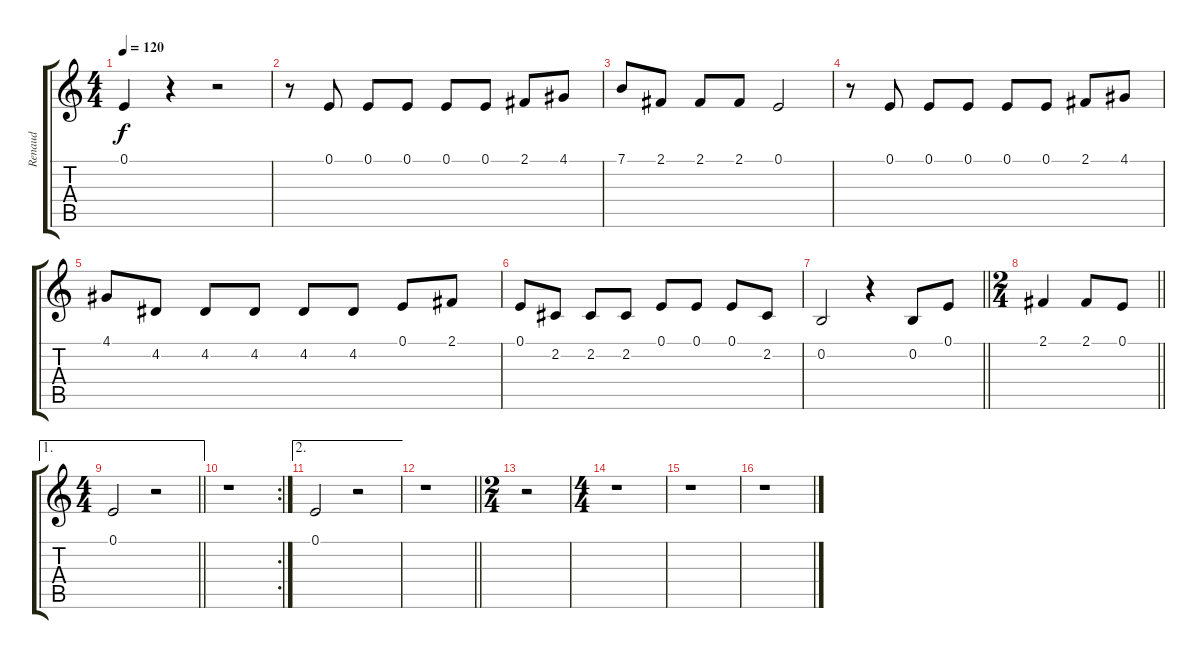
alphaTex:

\track ("Renaud" "Renaud") {instrument panflute}
\staff {score tabs}
\tuning (E4 B3 G3 D3 A2 E2) {hide}
\ts (4 4)
\tempo 120
\clef g2
\ks c
0.1.4{dy f} r.4 r.2 |
r.8 0.1.8 0.1.8 0.1.8 0.1.8 0.1.8 2.1.8 4.1.8 |
7.1.8 2.1.8 2.1.8 2.1.8 0.1.2 |
r.8 0.1.8 0.1.8 0.1.8 0.1.8 0.1.8 2.1.8 4.1.8 |
4.1.8 4.2.8 4.2.8 4.2.8 4.2.8 4.2.8 0.1.8 2.1.8 |
0.1.8 2.2.8 2.2.8 2.2.8 0.1.8 0.1.8 0.1.8 2.2.8 |
\barLineRight lightlight
0.2.2 r.4 0.2.8 0.1.8 |
\ts (2 4)
\barLineRight lightlight
2.1.4 2.1.8 0.1.8 |
\ae 1
\ts (4 4)
\barLineRight lightlight
0.1.2 r.2 |
\rc 2
r.1 |
\ae 2
0.1.2 r.2 |
\barLineRight lightlight
r.1 |
\ts (2 4)
r.2 |
\ts (4 4)
r.1 |
r.1 |
r.1
